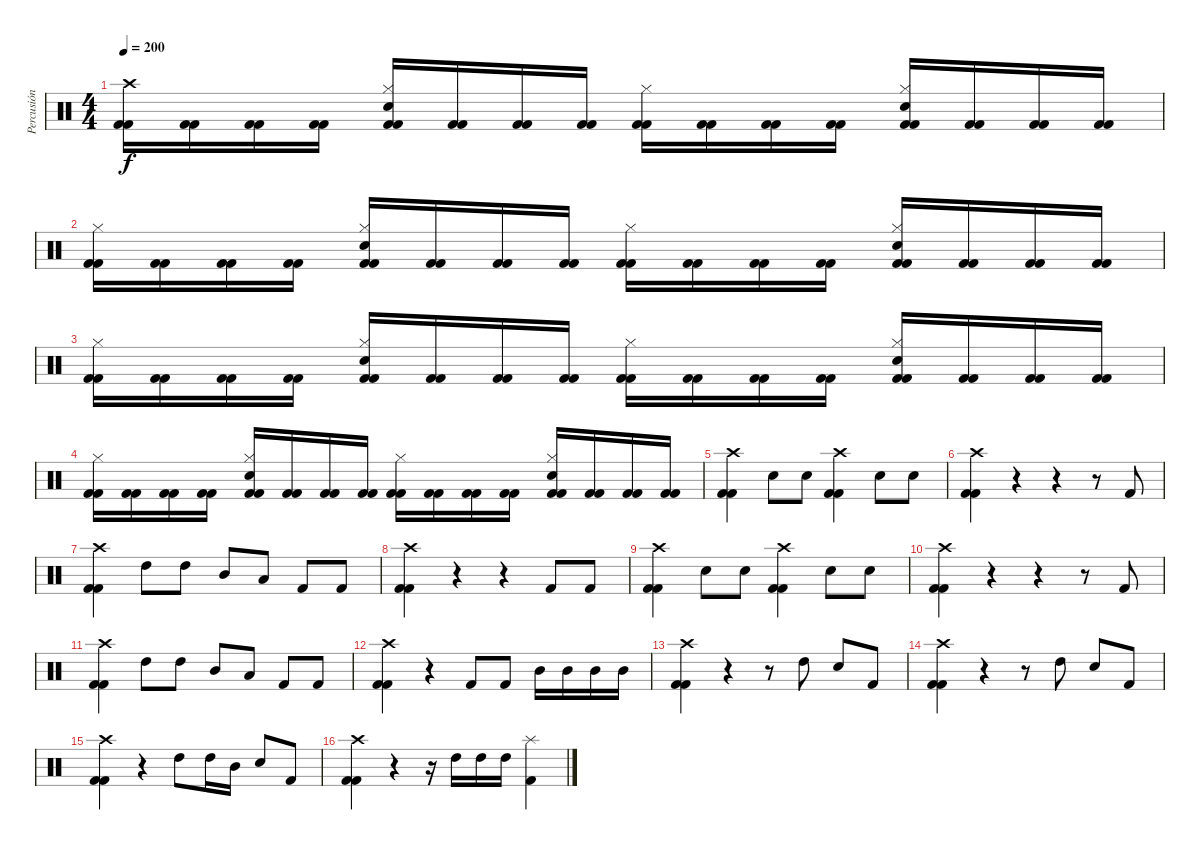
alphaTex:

\track ("Percusión" "Percusión") {instrument percussion}
\staff {score}
\articulation defaults
\ts (4 4)
\tempo 200
\clef neutral
\ks c
("Crash high (hit)" "Kick (hit) 2" "Kick (hit) 2").16{dy f} ("Kick (hit) 2" "Kick (hit) 2").16 ("Kick (hit) 2" "Kick (hit) 2").16 ("Kick (hit) 2" "Kick (hit) 2").16 ("Hi-Hat (closed)" "Snare (hit) 2" "Kick (hit) 2" "Kick (hit) 2").16 ("Kick (hit) 2" "Kick (hit) 2").16 ("Kick (hit) 2" "Kick (hit) 2").16 ("Kick (hit) 2" "Kick (hit) 2").16 ("Hi-Hat (closed)" "Kick (hit) 2" "Kick (hit) 2").16 ("Kick (hit) 2" "Kick (hit) 2").16 ("Kick (hit) 2" "Kick (hit) 2").16 ("Kick (hit) 2" "Kick (hit) 2").16 ("Hi-Hat (closed)" "Snare (hit) 2" "Kick (hit) 2" "Kick (hit) 2").16 ("Kick (hit) 2" "Kick (hit) 2").16 ("Kick (hit) 2" "Kick (hit) 2").16 ("Kick (hit) 2" "Kick (hit) 2").16 |
("Hi-Hat (closed)" "Kick (hit) 2" "Kick (hit) 2").16 ("Kick (hit) 2" "Kick (hit) 2").16 ("Kick (hit) 2" "Kick (hit) 2").16 ("Kick (hit) 2" "Kick (hit) 2").16 ("Hi-Hat (closed)" "Snare (hit) 2" "Kick (hit) 2" "Kick (hit) 2").16 ("Kick (hit) 2" "Kick (hit) 2").16 ("Kick (hit) 2" "Kick (hit) 2").16 ("Kick (hit) 2" "Kick (hit) 2").16 ("Hi-Hat (closed)" "Kick (hit) 2" "Kick (hit) 2").16 ("Kick (hit) 2" "Kick (hit) 2").16 ("Kick (hit) 2" "Kick (hit) 2").16 ("Kick (hit) 2" "Kick (hit) 2").16 ("Hi-Hat (closed)" "Snare (hit) 2" "Kick (hit) 2" "Kick (hit) 2").16 ("Kick (hit) 2" "Kick (hit) 2").16 ("Kick (hit) 2" "Kick (hit) 2").16 ("Kick (hit) 2" "Kick (hit) 2").16 |
("Hi-Hat (closed)" "Kick (hit) 2" "Kick (hit) 2").16 ("Kick (hit) 2" "Kick (hit) 2").16 ("Kick (hit) 2" "Kick (hit) 2").16 ("Kick (hit) 2" "Kick (hit) 2").16 ("Hi-Hat (closed)" "Snare (hit) 2" "Kick (hit) 2" "Kick (hit) 2").16 ("Kick (hit) 2" "Kick (hit) 2").16 ("Kick (hit) 2" "Kick (hit) 2").16 ("Kick (hit) 2" "Kick (hit) 2").16 ("Hi-Hat (closed)" "Kick (hit) 2" "Kick (hit) 2").16 ("Kick (hit) 2" "Kick (hit) 2").16 ("Kick (hit) 2" "Kick (hit) 2").16 ("Kick (hit) 2" "Kick (hit) 2").16 ("Hi-Hat (closed)" "Snare (hit) 2" "Kick (hit) 2" "Kick (hit) 2").16 ("Kick (hit) 2" "Kick (hit) 2").16 ("Kick (hit) 2" "Kick (hit) 2").16 ("Kick (hit) 2" "Kick (hit) 2").16 |
("Hi-Hat (closed)" "Kick (hit) 2" "Kick (hit) 2").16 ("Kick (hit) 2" "Kick (hit) 2").16 ("Kick (hit) 2" "Kick (hit) 2").16 ("Kick (hit) 2" "Kick (hit) 2").16 ("Hi-Hat (closed)" "Snare (hit) 2" "Kick (hit) 2" "Kick (hit) 2").16 ("Kick (hit) 2" "Kick (hit) 2").16 ("Kick (hit) 2" "Kick (hit) 2").16 ("Kick (hit) 2" "Kick (hit) 2").16 ("Hi-Hat (closed)" "Kick (hit) 2" "Kick (hit) 2").16 ("Kick (hit) 2" "Kick (hit) 2").16 ("Kick (hit) 2" "Kick (hit) 2").16 ("Kick (hit) 2" "Kick (hit) 2").16 ("Hi-Hat (closed)" "Snare (hit) 2" "Kick (hit) 2" "Kick (hit) 2").16 ("Kick (hit) 2" "Kick (hit) 2").16 ("Kick (hit) 2" "Kick (hit) 2").16 ("Kick (hit) 2" "Kick (hit) 2").16 |
("Crash high (hit)" "Kick (hit) 2" "Kick (hit) 2").4 "Snare (hit) 2".8 "Snare (hit) 2".8 ("Crash high (hit)" "Kick (hit) 2" "Kick (hit) 2").4 "Snare (hit) 2".8 "Snare (hit) 2".8 |
("Crash high (hit)" "Kick (hit) 2" "Kick (hit) 2").4 r.4 r.4 r.8 "Kick (hit) 2".8 |
("Crash high (hit)" "Kick (hit) 2" "Kick (hit) 2").4 "High Tom (hit)".8 "High Tom (hit)".8 "Mid Tom (hit)".8 "Low Tom (hit)".8 "Kick (hit) 2".8 "Kick (hit) 2".8 |
("Crash high (hit)" "Kick (hit) 2" "Kick (hit) 2").4 r.4 r.4 "Kick (hit) 2".8 "Kick (hit) 2".8 |
("Crash high (hit)" "Kick (hit) 2" "Kick (hit) 2").4 "Snare (hit) 2".8 "Snare (hit) 2".8 ("Crash high (hit)" "Kick (hit) 2" "Kick (hit) 2").4 "Snare (hit) 2".8 "Snare (hit) 2".8 |
("Crash high (hit)" "Kick (hit) 2" "Kick (hit) 2").4 r.4 r.4 r.8 "Kick (hit) 2".8 |
("Crash high (hit)" "Kick (hit) 2" "Kick (hit) 2").4 "High Tom (hit)".8 "High Tom (hit)".8 "Mid Tom (hit)".8 "Low Tom (hit)".8 "Kick (hit) 2".8 "Kick (hit) 2".8 |
("Crash high (hit)" "Kick (hit) 2" "Kick (hit) 2").4 r.4 "Kick (hit) 2".8 "Kick (hit) 2".8 "Mid Tom (hit)".16 "Mid Tom (hit)".16 "Mid Tom (hit)".16 "Mid Tom (hit)".16 |
("Crash high (hit)" "Kick (hit) 2" "Kick (hit) 2").4 r.4 r.8 "High Tom (hit)".8 "Snare (hit) 2".8 "Kick (hit) 2".8 |
("Crash high (hit)" "Kick (hit) 2" "Kick (hit) 2").4 r.4 r.8 "High Tom (hit)".8 "Snare (hit) 2".8 "Kick (hit) 2".8 |
("Crash high (hit)" "Kick (hit) 2" "Kick (hit) 2").4 r.4 "High Tom (hit)".8 "High Tom (hit)".16 "Mid Tom (hit)".16 "Snare (hit) 2".8 "Kick (hit) 2".8 |
("Crash high (hit)" "Kick (hit) 2" "Kick (hit) 2").4 r.4 r.16 "High Tom (hit)".16 "High Tom (hit)".16 "High Tom (hit)".16 ("Splash (hit)" "Kick (hit) 2").4
